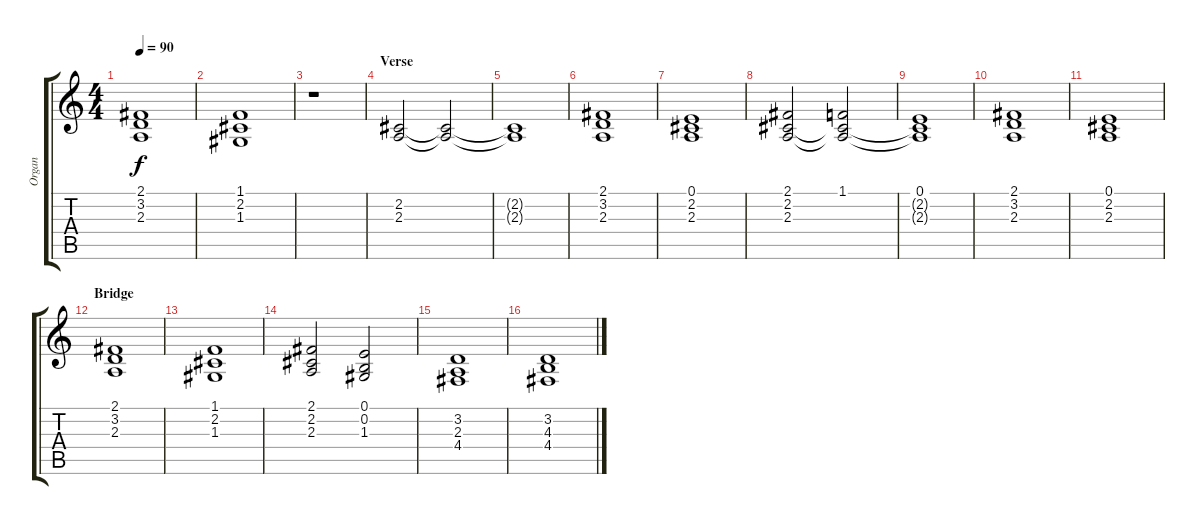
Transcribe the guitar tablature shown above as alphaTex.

\track ("Organ" "Organ") {instrument drawbarorgan}
\staff {score tabs}
\tuning (E4 B3 G3 D3 A2 E2) {hide}
\ts (4 4)
\tempo 90
\clef g2
\ks c
(2.1 3.2 2.3).1{dy f} |
(1.1 2.2 1.3).1 |
r.1 |
\section ("" "Verse")
(2.2 2.3).2 (2.2{t} 2.3{t}).2 |
(2.2{t} 2.3{t}).1 |
(2.1 3.2 2.3).1 |
(0.1 2.2 2.3).1 |
(2.1 2.2 2.3).2 (1.1 2.2{t} 2.3{t}).2 |
(0.1 2.2{t} 2.3{t}).1 |
(2.1 3.2 2.3).1 |
(0.1 2.2 2.3).1 |
\section ("" "Bridge")
(2.1 3.2 2.3).1 |
(1.1 2.2 1.3).1 |
(2.1 2.2 2.3).2 (0.1 0.2 1.3).2 |
(3.2 2.3 4.4).1 |
(3.2 4.3 4.4).1
